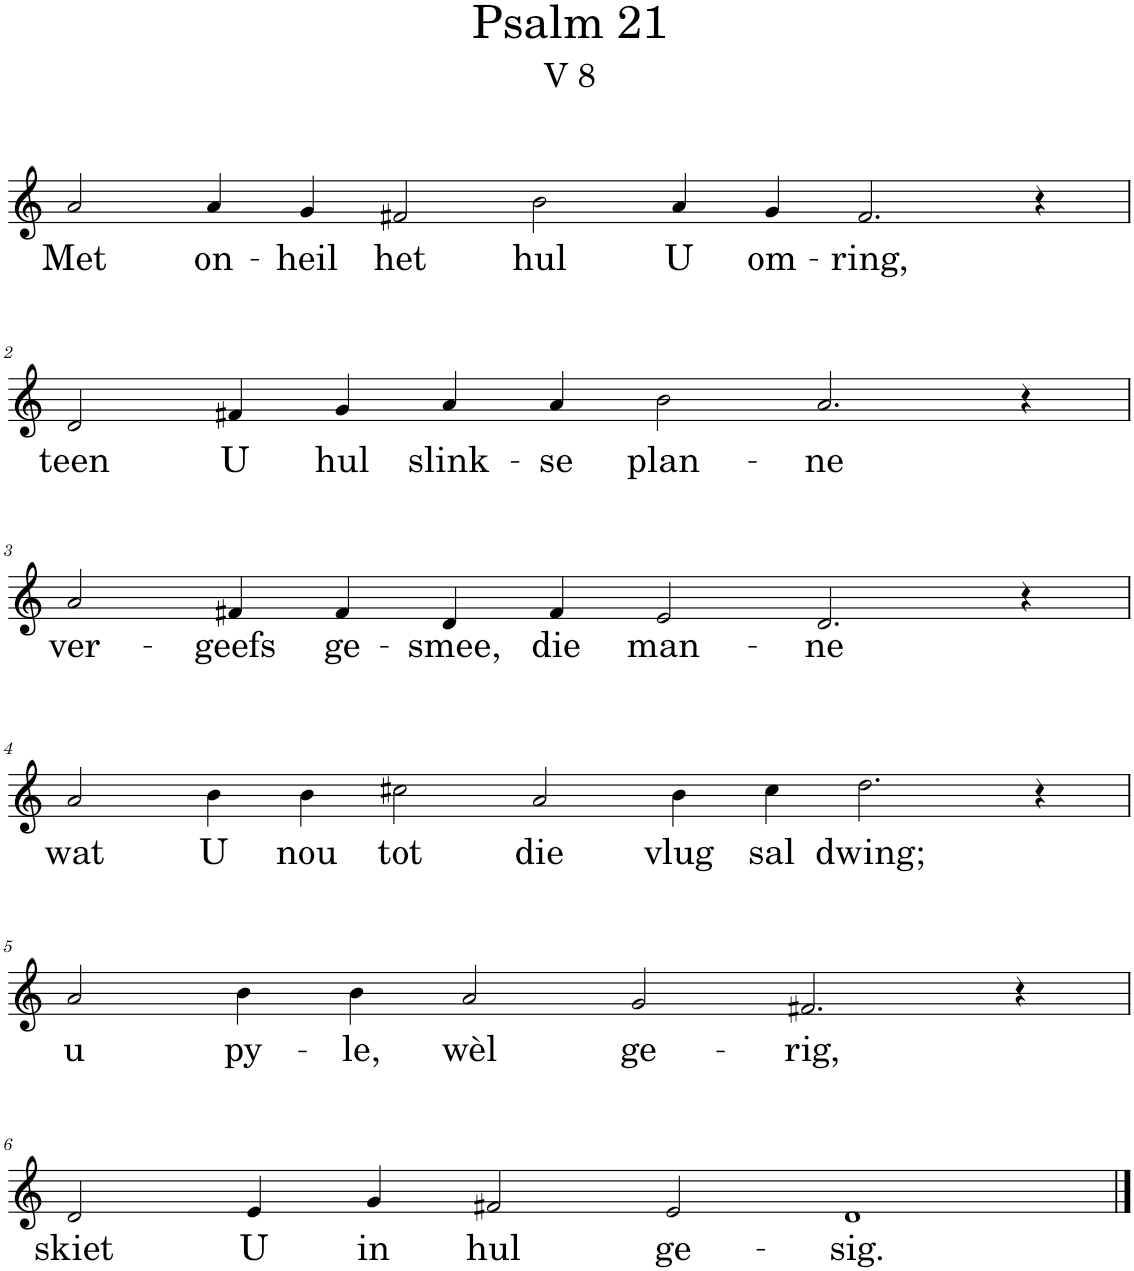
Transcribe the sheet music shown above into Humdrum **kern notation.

**kern	**text
*part1	*part1
*staff1	*staff1
*I"Pipe Organ	*
*I'Org.	*
*clefG2	*
*k[]	*
*M14/4	*
=1	=1
!	!LO:LY:b
2a/	Met
!	!LO:LY:b
4a/	on-
!	!LO:LY:b
4g/	-heil
!	!LO:LY:b
2f#X/	het
!	!LO:LY:b
2b\	hul
!	!LO:LY:b
4a/	U
!	!LO:LY:b
4g/	om-
!	!LO:LY:b
2.f#/	-ring,
4r	.
!!LO:LB:g=z
=2	=2
*M12/4	*
!	!LO:LY:b
2d/	teen
!	!LO:LY:b
4f#X/	U
!	!LO:LY:b
4g/	hul
!	!LO:LY:b
4a/	slink-
!	!LO:LY:b
4a/	-se
!	!LO:LY:b
2b\	plan-
!	!LO:LY:b
2.a/	-ne
4r	.
!!LO:LB:g=z
=3	=3
!	!LO:LY:b
2a/	ver-
!	!LO:LY:b
4f#X/	-geefs
!	!LO:LY:b
4f#/	ge-
!	!LO:LY:b
4d/	-smee,
!	!LO:LY:b
4f#/	die
!	!LO:LY:b
2e/	man-
!	!LO:LY:b
2.d/	-ne
4r	.
!!LO:LB:g=z
=4	=4
*M14/4	*
!	!LO:LY:b
2a/	wat
!	!LO:LY:b
4b\	U
!	!LO:LY:b
4b\	nou
!	!LO:LY:b
2cc#X\	tot
!	!LO:LY:b
2a/	die
!	!LO:LY:b
4b\	vlug
!	!LO:LY:b
4cc#\	sal
!	!LO:LY:b
2.dd\	dwing;
4r	.
!!LO:LB:g=z
=5	=5
*M12/4	*
!	!LO:LY:b
2a/	u
!	!LO:LY:b
4b\	py-
!	!LO:LY:b
4b\	-le,
!	!LO:LY:b
2a/	wèl
!	!LO:LY:b
2g/	ge-
!	!LO:LY:b
2.f#X/	-rig,
4r	.
!!LO:LB:g=z
=6	=6
!	!LO:LY:b
2d/	skiet
!	!LO:LY:b
4e/	U
!	!LO:LY:b
4g/	in
!	!LO:LY:b
2f#X/	hul
!	!LO:LY:b
2e/	ge-
!	!LO:LY:b
1d	-sig.
==	==
*-	*-
